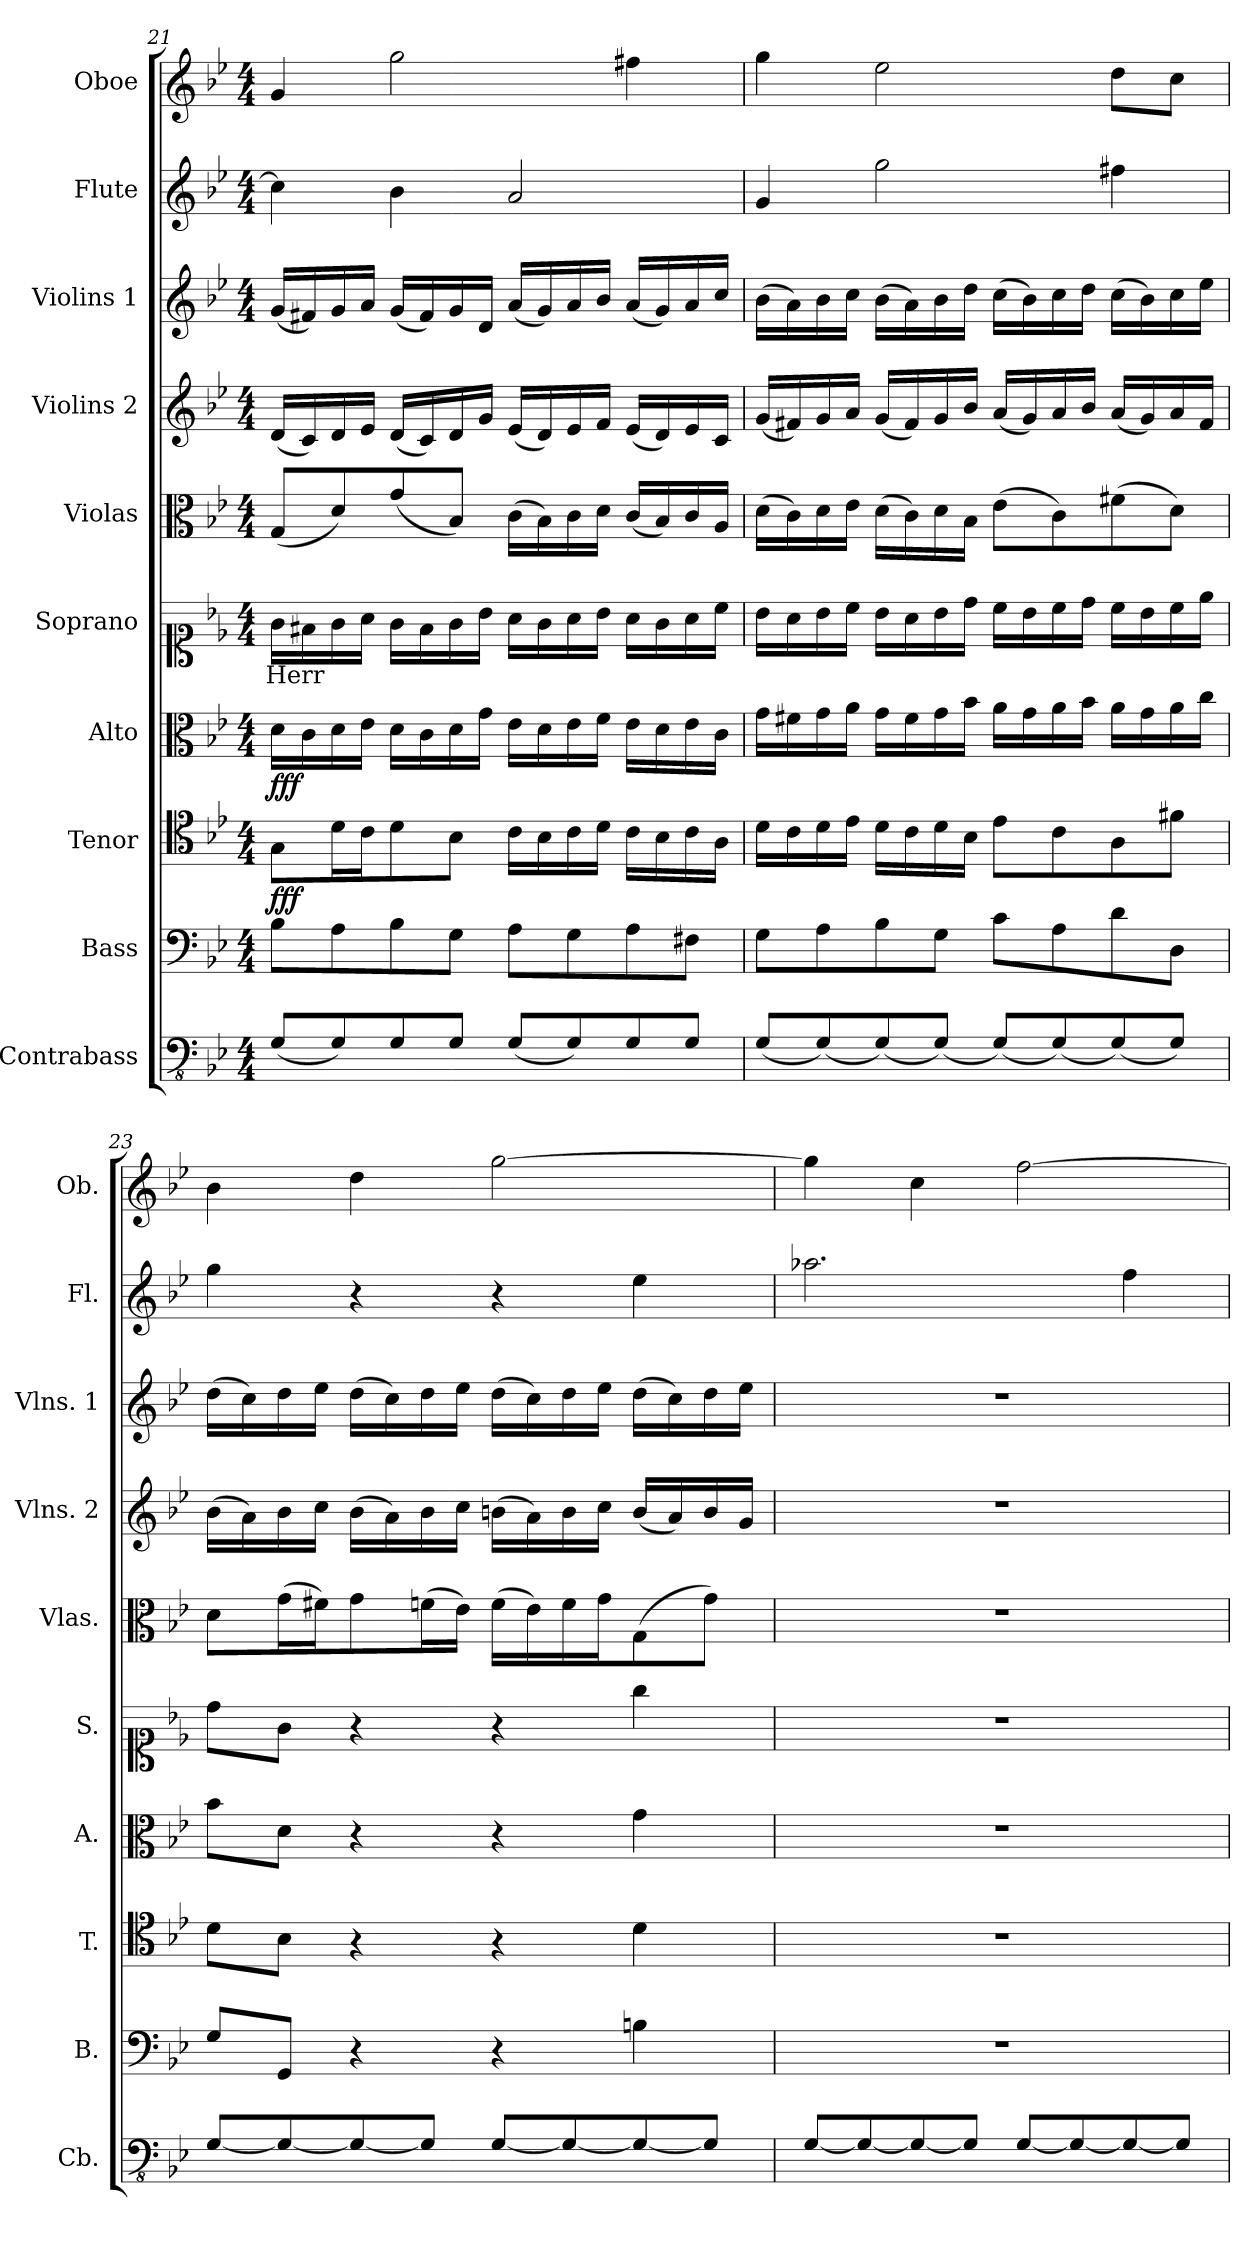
**kern	**kern	**kern	**dynam	**kern	**dynam	**kern	**text	**kern	**kern	**kern	**kern	**kern
*part10	*part9	*part8	*part8	*part7	*part7	*part6	*part6	*part5	*part4	*part3	*part2	*part1
*staff10	*staff9	*staff8	*staff8	*staff7	*staff7	*staff6	*staff6	*staff5	*staff4	*staff3	*staff2	*staff1
*I"Contrabass	*I"Bass	*I"Tenor	*	*I"Alto	*	*I"Soprano	*	*I"Violas	*I"Violins 2	*I"Violins 1	*I"Flute	*I"Oboe
*I'Cb.	*I'B.	*I'T.	*	*I'A.	*	*I'S.	*	*I'Vlas.	*I'Vlns. 2	*I'Vlns. 1	*I'Fl.	*I'Ob.
!!LO:PB:g=z
*clefFv4	*clefF4	*clefC4	*	*clefC3	*	*clefC1	*	*clefC3	*clefG2	*clefG2	*clefG2	*clefG2
*ITrd7c12	*	*	*	*	*	*	*	*	*	*	*	*
*k[b-e-]	*k[b-e-]	*k[b-e-]	*	*k[b-e-]	*	*k[b-e-]	*	*k[b-e-]	*k[b-e-]	*k[b-e-]	*k[b-e-]	*k[b-e-]
*B-:	*B-:	*B-:	*	*B-:	*	*B-:	*	*B-:	*B-:	*B-:	*B-:	*B-:
*M4/4	*M4/4	*M4/4	*	*M4/4	*	*M4/4	*	*M4/4	*M4/4	*M4/4	*M4/4	*M4/4
=21	=21	=21	=21	=21	=21	=21	=21	=21	=21	=21	=21	=21
!	!	!	!LO:DY:b	!	!LO:DY:b	!	!	!	!	!	!	!
(8GGG/L	8B-\L	8G\L	fff	16d\LL	fff	16g\LL	Herr	(8G/L	(16d/LL	(16g/LL	4cc\]	4g/
.	.	.	.	16c\	.	16f#X\	.	.	16c/)	16f#X/)	.	.
8GGG/)	8A\	16d\L	.	16d\	.	16g\	.	8d/)	16d/	16g/	.	.
.	.	16c\J	.	16e-\JJ	.	16a\JJ	.	.	16e-/JJ	16a/JJ	.	.
8GGG/	8B-\	8d\	.	16d\LL	.	16g\LL	.	(8g/	(16d/LL	(16g/LL	4b-\	2gg\
.	.	.	.	16c\	.	16f#\	.	.	16c/)	16f#/)	.	.
8GGG/J	8G\J	8B-\J	.	16d\	.	16g\	.	8B-/J)	16d/	16g/	.	.
.	.	.	.	16g\JJ	.	16b-\JJ	.	.	16g/JJ	16d/JJ	.	.
(8GGG/L	8A\L	16c\LL	.	16e-\LL	.	16a\LL	.	(16c\LL	(16e-/LL	(16a/LL	2a/	.
.	.	16B-\	.	16d\	.	16g\	.	16B-\)	16d/)	16g/)	.	.
8GGG/)	8G\	16c\	.	16e-\	.	16a\	.	16c\	16e-/	16a/	.	.
.	.	16d\JJ	.	16f\JJ	.	16b-\JJ	.	16d\JJ	16f/JJ	16b-/JJ	.	.
8GGG/	8A\	16c\LL	.	16e-\LL	.	16a\LL	.	(16c/LL	(16e-/LL	(16a/LL	.	4ff#X\
.	.	16B-\	.	16d\	.	16g\	.	16B-/)	16d/)	16g/)	.	.
8GGG/J	8F#X\J	16c\	.	16e-\	.	16a\	.	16c/	16e-/	16a/	.	.
.	.	16A\JJ	.	16c\JJ	.	16cc\JJ	.	16A/JJ	16c/JJ	16cc/JJ	.	.
=22	=22	=22	=22	=22	=22	=22	=22	=22	=22	=22	=22	=22
(8GGG/L	8G\L	16d\LL	.	16g\LL	.	16b-\LL	.	(16d\LL	(16g/LL	(16b-\LL	4g/	4gg\
.	.	16c\	.	16f#X\	.	16a\	.	16c\)	16f#X/)	16a\)	.	.
(8GGG/)	8A\	16d\	.	16g\	.	16b-\	.	16d\	16g/	16b-\	.	.
.	.	16e-\JJ	.	16a\JJ	.	16cc\JJ	.	16e-\JJ	16a/JJ	16cc\JJ	.	.
(8GGG/)	8B-\	16d\LL	.	16g\LL	.	16b-\LL	.	(16d\LL	(16g/LL	(16b-\LL	2gg\	2ee-\
.	.	16c\	.	16f#\	.	16a\	.	16c\)	16f#/)	16a\)	.	.
(8GGG/J)	8G\J	16d\	.	16g\	.	16b-\	.	16d\	16g/	16b-\	.	.
.	.	16B-\JJ	.	16b-\JJ	.	16dd\JJ	.	16B-\JJ	16b-/JJ	16dd\JJ	.	.
(8GGG/L)	8c\L	8e-\L	.	16a\LL	.	16cc\LL	.	(8e-\L	(16a/LL	(16cc\LL	.	.
.	.	.	.	16g\	.	16b-\	.	.	16g/)	16b-\)	.	.
(8GGG/)	8A\	8c\	.	16a\	.	16cc\	.	8c\)	16a/	16cc\	.	.
.	.	.	.	16b-\JJ	.	16dd\JJ	.	.	16b-/JJ	16dd\JJ	.	.
(8GGG/)	8d\	8A\	.	16a\LL	.	16cc\LL	.	(8f#X\	(16a/LL	(16cc\LL	4ff#X\	8dd\L
.	.	.	.	16g\	.	16b-\	.	.	16g/)	16b-\)	.	.
8GGG/J)	8D\J	8f#X\J	.	16a\	.	16cc\	.	8d\J)	16a/	16cc\	.	8cc\J
.	.	.	.	16cc\JJ	.	16ee-\JJ	.	.	16f#/JJ	16ee-\JJ	.	.
!!LO:PB:g=z
=23	=23	=23	=23	=23	=23	=23	=23	=23	=23	=23	=23	=23
[8GGG/L	8G/L	8d\L	.	8b-\L	.	8dd\L	.	8d\L	(16b-\LL	(16dd\LL	4gg\	4b-\
.	.	.	.	.	.	.	.	.	16a\)	16cc\)	.	.
8GGG/_	8GG/J	8B-\J	.	8d\J	.	8g\J	.	(16g\L	16b-\	16dd\	.	.
.	.	.	.	.	.	.	.	16f#X\J)	16cc\JJ	16ee-\JJ	.	.
8GGG/_	4r	4r	.	4r	.	4r	.	8g\	(16b-\LL	(16dd\LL	4r	4dd\
.	.	.	.	.	.	.	.	.	16a\)	16cc\)	.	.
8GGG/J]	.	.	.	.	.	.	.	(16fn\L	16b-\	16dd\	.	.
.	.	.	.	.	.	.	.	16e-\JJ)	16cc\JJ	16ee-\JJ	.	.
[8GGG/L	4r	4r	.	4r	.	4r	.	(16f\LL	(16bn\LL	(16dd\LL	4r	[2gg\
.	.	.	.	.	.	.	.	16e-\)	16a\)	16cc\)	.	.
8GGG/_	.	.	.	.	.	.	.	16f\	16b\	16dd\	.	.
.	.	.	.	.	.	.	.	16g\J	16cc\JJ	16ee-\JJ	.	.
8GGG/_	4Bn\	4d\	.	4g\	.	4gg\	.	(8G\	(16b/LL	(16dd\LL	4ee-\	.
.	.	.	.	.	.	.	.	.	16a/)	16cc\)	.	.
8GGG/J]	.	.	.	.	.	.	.	8g\J)	16b/	16dd\	.	.
.	.	.	.	.	.	.	.	.	16g/JJ	16ee-\JJ	.	.
=24	=24	=24	=24	=24	=24	=24	=24	=24	=24	=24	=24	=24
[8GGG/L	1r	1r	.	1r	.	1r	.	1r	1r	1r	2.aa-X\	4gg\]
8GGG/_	.	.	.	.	.	.	.	.	.	.	.	.
8GGG/_	.	.	.	.	.	.	.	.	.	.	.	4cc\
8GGG/J]	.	.	.	.	.	.	.	.	.	.	.	.
[8GGG/L	.	.	.	.	.	.	.	.	.	.	.	[2ff\
8GGG/_	.	.	.	.	.	.	.	.	.	.	.	.
8GGG/_	.	.	.	.	.	.	.	.	.	.	4ff\	.
8GGG/J]	.	.	.	.	.	.	.	.	.	.	.	.
=	=	=	=	=	=	=	=	=	=	=	=	=
*-	*-	*-	*-	*-	*-	*-	*-	*-	*-	*-	*-	*-
